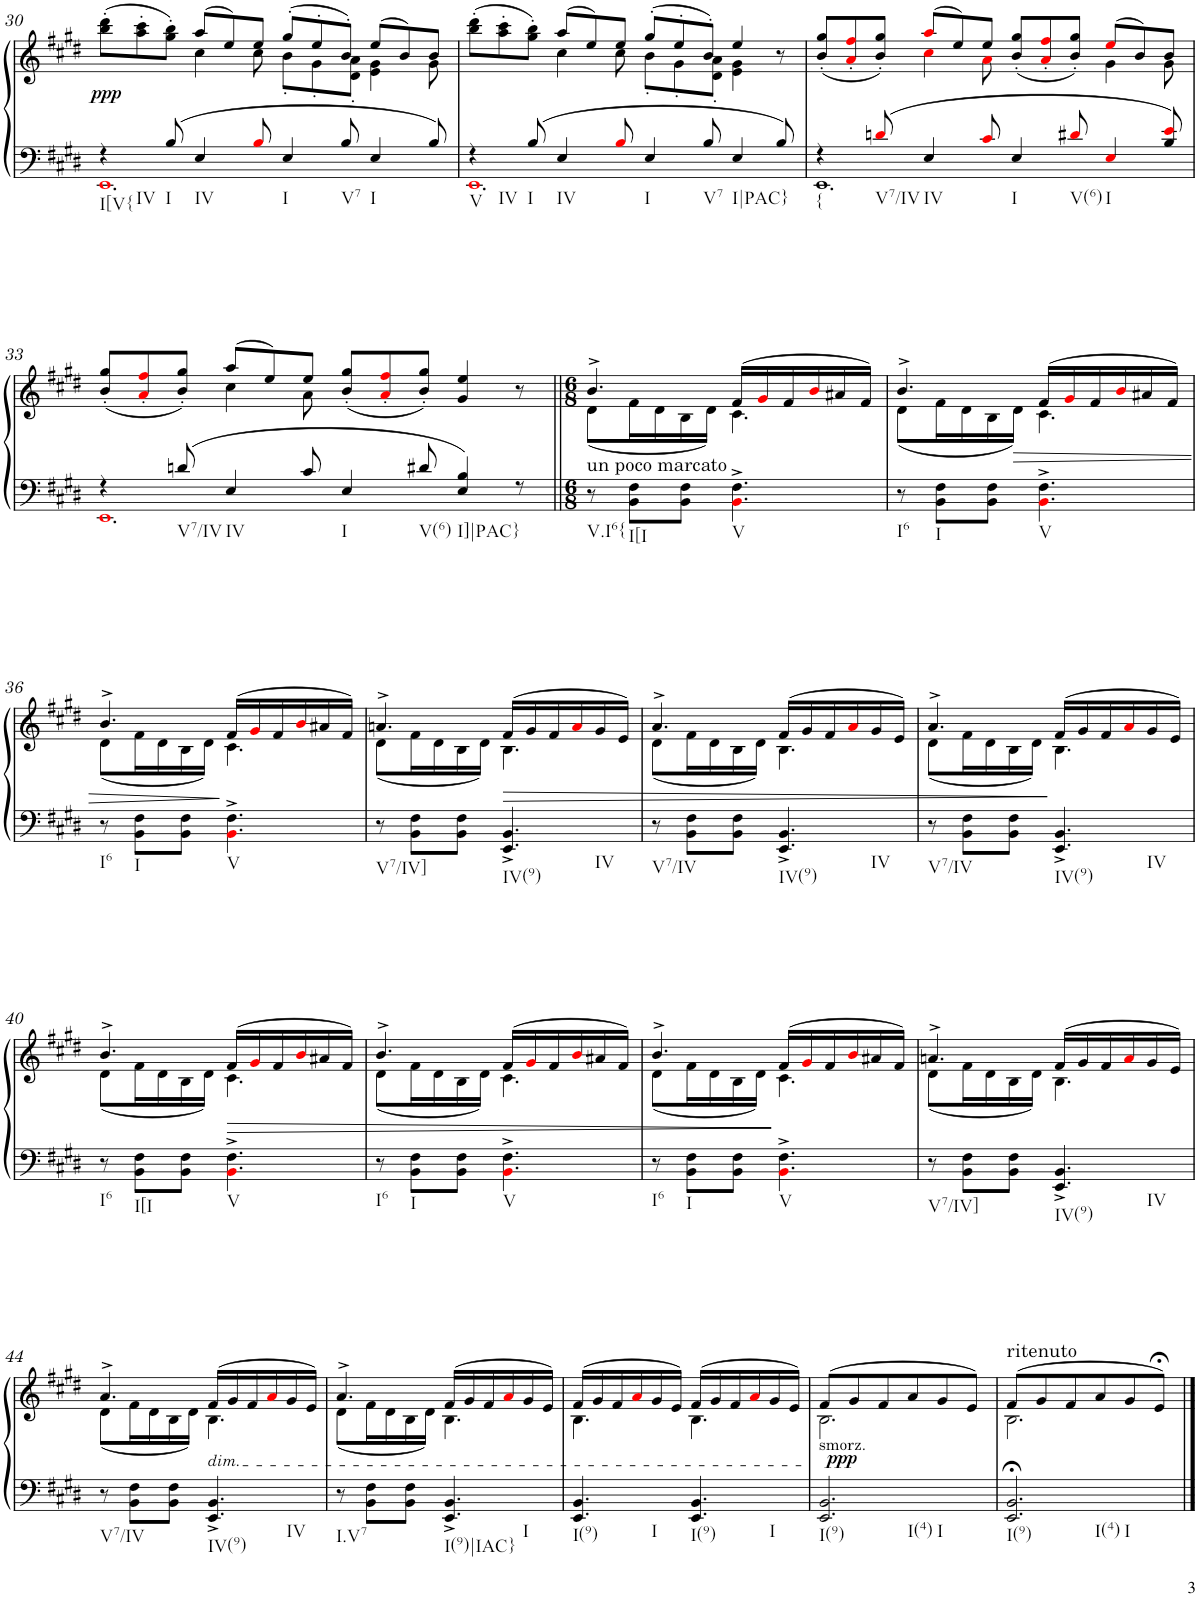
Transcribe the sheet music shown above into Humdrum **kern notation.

**kern	**kern	**dynam
*part1	*part1	*part1
*staff2	*staff1	*staff1/2
*I"Piano	*	*
*I'Pno.	*	*
!!LO:PB:g=z
*clefF4	*clefG2	*
*k[f#c#g#d#]	*k[f#c#g#d#]	*
*M12/8	*M12/8	*
=30	=30	=30
*^	*^	*
!LO:TX:b:t=I[V{	!	!	!	!
!LO:TX:b:t=IV	!	!	!	!
!	!	!	!	!LO:DY:b
4r	1.EEi	(>8bb\' 8ddd#\'L	4.ryy	ppp
.	.	8aa\' 8ccc#\'	.	.
!LO:TX:b:t=I	!	!	!	!
8B/	.	8gg#\' 8bb\'J)	.	.
!LO:TX:b:t=IV	!	!	!	!
4E/	.	(8aa/L	4cc#\	.
.	.	8ee/)	.	.
8Bi/	.	8ee/J	8cc#\	.
!LO:TX:b:t=I	!	!	!	!
4E/	.	(8gg#'/L	8b'\L	.
.	.	8ee'/	8g#'\	.
!LO:TX:b:t=V7	!	!	!	!
8B/	.	8b'/J)	8d#\' 8a\'J	.
!LO:TX:b:t=I	!	!	!	!
4E/	.	(8ee/L	4e\ 4g#\	.
.	.	8b/)	.	.
8B/	.	8b/J	8g#\	.
=31	=31	=31	=31	=31
!LO:TX:b:t=V	!	!	!	!
!LO:TX:b:t=IV	!	!	!	!
4r	1.EEi	(>8bb\' 8ddd#\'L	4.ryy	.
.	.	8aa\' 8ccc#\'	.	.
!LO:TX:b:t=I	!	!	!	!
8B/	.	8gg#\' 8bb\'J)	.	.
!LO:TX:b:t=IV	!	!	!	!
4E/	.	(8aa/L	4cc#\	.
.	.	8ee/)	.	.
8Bi/	.	8ee/J	8cc#\	.
!LO:TX:b:t=I	!	!	!	!
4E/	.	(8gg#'/L	8b'\L	.
.	.	8ee'/	8g#'\	.
!LO:TX:b:t=V7	!	!	!	!
8B/	.	8b'/J)	8d#\' 8a\'J	.
!LO:TX:b:t=I|PAC}	!	!	!	!
4E/	.	4ee/	4e\ 4g#\	.
8B/	.	8r	8ryy	.
=32	=32	=32	=32	=32
!LO:TX:b:t=V7/IV	!	!	!	!
4r	1.EE	(8b/' 8gg#/'L	4.ryy	.
.	.	8ai/' 8ff#i/'	.	.
!LO:TX:b:t=IV	!	!	!	!
8dni/	.	8b/' 8gg#/'J)	.	.
!LO:TX:b:t=I	!	!	!	!
4E/	.	(8aai/L	4cc#i\	.
.	.	8ee/)	.	.
8c#i/	.	8ee/J	8ai\	.
!LO:TX:b:t=V(6)	!	!	!	!
4E/	.	(8b/' 8gg#/'L	4.ryy	.
.	.	8ai/' 8ff#i/'	.	.
!LO:TX:b:t=I	!	!	!	!
8d#Xi/	.	8b/' 8gg#/'J)	.	.
!LO:TX:b:t={	!	!	!	!
4Ei/	.	(8eei/L	4g#\	.
.	.	8b/)	.	.
8B/ 8ei/	.	8b/J	8g#\	.
!!LO:LB:g=z	!!
=33	=33	=33	=33	=33
4r	1.EEi	(8b/' 8gg#/'L	4.ryy	.
.	.	8ai/' 8ff#i/'	.	.
!LO:TX:b:t=V7/IV	!	!	!	!
8dn/	.	8b/' 8gg#/'J)	.	.
!LO:TX:b:t=IV	!	!	!	!
4E/	.	(8aa/L	4cc#\	.
.	.	8ee/)	.	.
8c#/	.	8ee/J	8a\	.
!LO:TX:b:t=I	!	!	!	!
4E/	.	(8b/' 8gg#/'L	4.ryy	.
.	.	8ai/' 8ff#i/'	.	.
!LO:TX:b:t=V(6)	!	!	!	!
8d#X/	.	8b/' 8gg#/'J)	.	.
!LO:TX:b:t=I]|PAC}	!	!	!	!
4E/ 4B/	.	4g#/ 4ee/	4.ryy	.
8r	.	8r	.	.
*v	*v	*	*	*
=34||	=34||	=34||	=34||
*M6/8	*M6/8	*	*
!	!LO:TX:b:t=un poco marcato	!	!
!LO:TX:b:t=V.I6{	!	!	!
8r	4.b^/	(8d#\L	.
!LO:TX:b:t=I[I	!	!	!
8BB\ 8F#\L	.	16f#\L	.
.	.	16d#\	.
8BB\ 8F#\J	.	16B\	.
.	.	16d#\JJ)	.
!LO:TX:b:t=V	!	!	!
4.BBi\^ 4.F#\^	(16f#/LL	4.c#\	.
.	16g#i/	.	.
.	16f#/	.	.
.	16bi/	.	.
.	16a#X/	.	.
.	16f#/JJ)	.	.
=35	=35	=35	=35
!LO:TX:b:t=I6	!	!	!
8r	4.b^/	(8d#\L	.
!LO:TX:b:t=I	!	!	!
8BB\ 8F#\L	.	16f#\L	.
.	.	16d#\	.
8BB\ 8F#\J	.	16B\	.
!	!	!	!LO:HP:b
.	.	16d#\JJ)	>
!LO:TX:b:t=V	!	!	!
4.BBi\^ 4.F#\^	(16f#/LL	4.c#\	.
.	16g#i/	.	.
.	16f#/	.	.
.	16bi/	.	.
.	16a#X/	.	.
.	16f#/JJ)	.	.
!!LO:LB:g=z	!!
=36	=36	=36	=36
!LO:TX:b:t=I6	!	!	!
8r	4.b^/	(8d#\L	.
!LO:TX:b:t=I	!	!	!
8BB\ 8F#\L	.	16f#\L	.
.	.	16d#\	.
8BB\ 8F#\J	.	16B\	.
.	.	16d#\JJ)	.
!LO:TX:b:t=V	!	!	!
4.BBi\^ 4.F#\^	(16f#/LL	4.c#\	]
.	16g#i/	.	.
.	16f#/	.	.
.	16bi/	.	.
.	16a#X/	.	.
.	16f#/JJ)	.	.
=37	=37	=37	=37
!LO:TX:b:t=V7/IV]	!	!	!
8r	4.an^/	(8d#\L	.
8BB\ 8F#\L	.	16f#\L	.
.	.	16d#\	.
8BB\ 8F#\J	.	16B\	.
.	.	16d#\JJ)	.
!LO:TX:b:t=IV(9)	!	!	!
!LO:TX:b:t=IV	!	!	!
!	!	!	!LO:HP:b
4.EE/^ 4.BB/^	(16f#/LL	4.B\	>
.	16g#/	.	.
.	16f#/	.	.
.	16ai/	.	.
.	16g#/	.	.
.	16e/JJ)	.	.
=38	=38	=38	=38
!LO:TX:b:t=V7/IV	!	!	!
8r	4.a^/	(8d#\L	.
8BB\ 8F#\L	.	16f#\L	.
.	.	16d#\	.
8BB\ 8F#\J	.	16B\	.
.	.	16d#\JJ)	.
!LO:TX:b:t=IV(9)	!	!	!
!LO:TX:b:t=IV	!	!	!
4.EE/^ 4.BB/^	(16f#/LL	4.B\	.
.	16g#/	.	.
.	16f#/	.	.
.	16ai/	.	.
.	16g#/	.	.
.	16e/JJ)	.	.
=39	=39	=39	=39
!LO:TX:b:t=V7/IV	!	!	!
8r	4.a^/	(8d#\L	.
8BB\ 8F#\L	.	16f#\L	.
.	.	16d#\	.
8BB\ 8F#\J	.	16B\	.
.	.	16d#\JJ)	.
!LO:TX:b:t=IV(9)	!	!	!
!LO:TX:b:t=IV	!	!	!
4.EE/^ 4.BB/^	(16f#/LL	4.B\	]
.	16g#/	.	.
.	16f#/	.	.
.	16ai/	.	.
.	16g#/	.	.
.	16e/JJ)	.	.
!!LO:LB:g=z	!!
=40	=40	=40	=40
!LO:TX:b:t=I6	!	!	!
8r	4.b^/	(8d#\L	.
!LO:TX:b:t=I[I	!	!	!
8BB\ 8F#\L	.	16f#\L	.
.	.	16d#\	.
8BB\ 8F#\J	.	16B\	.
.	.	16d#\JJ)	.
!LO:TX:b:t=V	!	!	!
!	!	!	!LO:HP:b
4.BBi\^ 4.F#\^	(16f#/LL	4.c#\	>
.	16g#i/	.	.
.	16f#/	.	.
.	16bi/	.	.
.	16a#X/	.	.
.	16f#/JJ)	.	.
=41	=41	=41	=41
!LO:TX:b:t=I6	!	!	!
8r	4.b^/	(8d#\L	.
!LO:TX:b:t=I	!	!	!
8BB\ 8F#\L	.	16f#\L	.
.	.	16d#\	.
8BB\ 8F#\J	.	16B\	.
.	.	16d#\JJ)	.
!LO:TX:b:t=V	!	!	!
4.BBi\^ 4.F#\^	(16f#/LL	4.c#\	.
.	16g#i/	.	.
.	16f#/	.	.
.	16bi/	.	.
.	16a#X/	.	.
.	16f#/JJ)	.	.
=42	=42	=42	=42
!LO:TX:b:t=I6	!	!	!
8r	4.b^/	(8d#\L	.
!LO:TX:b:t=I	!	!	!
8BB\ 8F#\L	.	16f#\L	.
.	.	16d#\	.
8BB\ 8F#\J	.	16B\	.
.	.	16d#\JJ)	.
!LO:TX:b:t=V	!	!	!
4.BBi\^ 4.F#\^	(16f#/LL	4.c#\	]
.	16g#i/	.	.
.	16f#/	.	.
.	16bi/	.	.
.	16a#X/	.	.
.	16f#/JJ)	.	.
=43	=43	=43	=43
!LO:TX:b:t=V7/IV]	!	!	!
8r	4.an^/	(8d#\L	.
8BB\ 8F#\L	.	16f#\L	.
.	.	16d#\	.
8BB\ 8F#\J	.	16B\	.
.	.	16d#\JJ)	.
!LO:TX:b:t=IV(9)	!	!	!
!LO:TX:b:t=IV	!	!	!
4.EE/^ 4.BB/^	(16f#/LL	4.B\	.
.	16g#/	.	.
.	16f#/	.	.
.	16ai/	.	.
.	16g#/	.	.
.	16e/JJ)	.	.
!!LO:LB:g=z	!!
=44	=44	=44	=44
!LO:TX:b:t=V7/IV	!	!	!
8r	4.a^/	(8d#\L	.
8BB\ 8F#\L	.	16f#\L	.
.	.	16d#\	.
8BB\ 8F#\J	.	16B\	.
.	.	16d#\JJ)	.
!	!LO:TX:b:i:t=dim.	!	!
!LO:TX:b:t=IV(9)	!	!	!
!LO:TX:b:t=IV	!	!	!
4.EE/^ 4.BB/^	(16f#/LL	4.B\	.
.	16g#/	.	.
.	16f#/	.	.
.	16ai/	.	.
.	16g#/	.	.
.	16e/JJ)	.	.
=45	=45	=45	=45
!LO:TX:b:t=I.V7	!	!	!
8r	4.a^/	(8d#\L	.
8BB\ 8F#\L	.	16f#\L	.
.	.	16d#\	.
8BB\ 8F#\J	.	16B\	.
.	.	16d#\JJ)	.
!LO:TX:b:t=I(9)|IAC}	!	!	!
!LO:TX:b:t=I	!	!	!
4.EE/^ 4.BB/^	(16f#/LL	4.B\	.
.	16g#/	.	.
.	16f#/	.	.
.	16ai/	.	.
.	16g#/	.	.
.	16e/JJ)	.	.
=46	=46	=46	=46
!LO:TX:b:t=I(9)	!	!	!
!LO:TX:b:t=I	!	!	!
4.EE/ 4.BB/	(16f#/LL	4.B\	.
.	16g#/	.	.
.	16f#/	.	.
.	16ai/	.	.
.	16g#/	.	.
.	16e/JJ)	.	.
!LO:TX:b:t=I(9)	!	!	!
!LO:TX:b:t=I	!	!	!
4.EE/ 4.BB/	(16f#/LL	4.B\	.
.	16g#/	.	.
.	16f#/	.	.
.	16ai/	.	.
.	16g#/	.	.
.	16e/JJ)	.	.
=47	=47	=47	=47
!	!LO:TX:b:t=smorz.	!	!
!LO:TX:b:t=I(9)	!	!	!
!LO:TX:b:t=I(4)	!	!	!
!LO:TX:b:t=I	!	!	!
!	!	!	!LO:DY:a=2
2.EE/ 2.BB/	(8f#/L	2.B\	ppp
.	8g#/	.	.
.	8f#/	.	.
.	8a/	.	.
.	8g#/	.	.
.	8e/J)	.	.
=48	=48	=48	=48
!	!LO:TX:a:t=ritenuto	!	!
!LO:TX:b:t=I(9)	!	!	!
!LO:TX:b:t=I(4)	!	!	!
!LO:TX:b:t=I	!	!	!
2.EE/;< 2.BB/;<	(8f#/L	2.B\	.
.	8g#/	.	.
.	8f#/	.	.
.	8a/	.	.
.	8g#/	.	.
.	8e;</J)	.	.
*	*v	*v	*
==	==	==
*-	*-	*-
